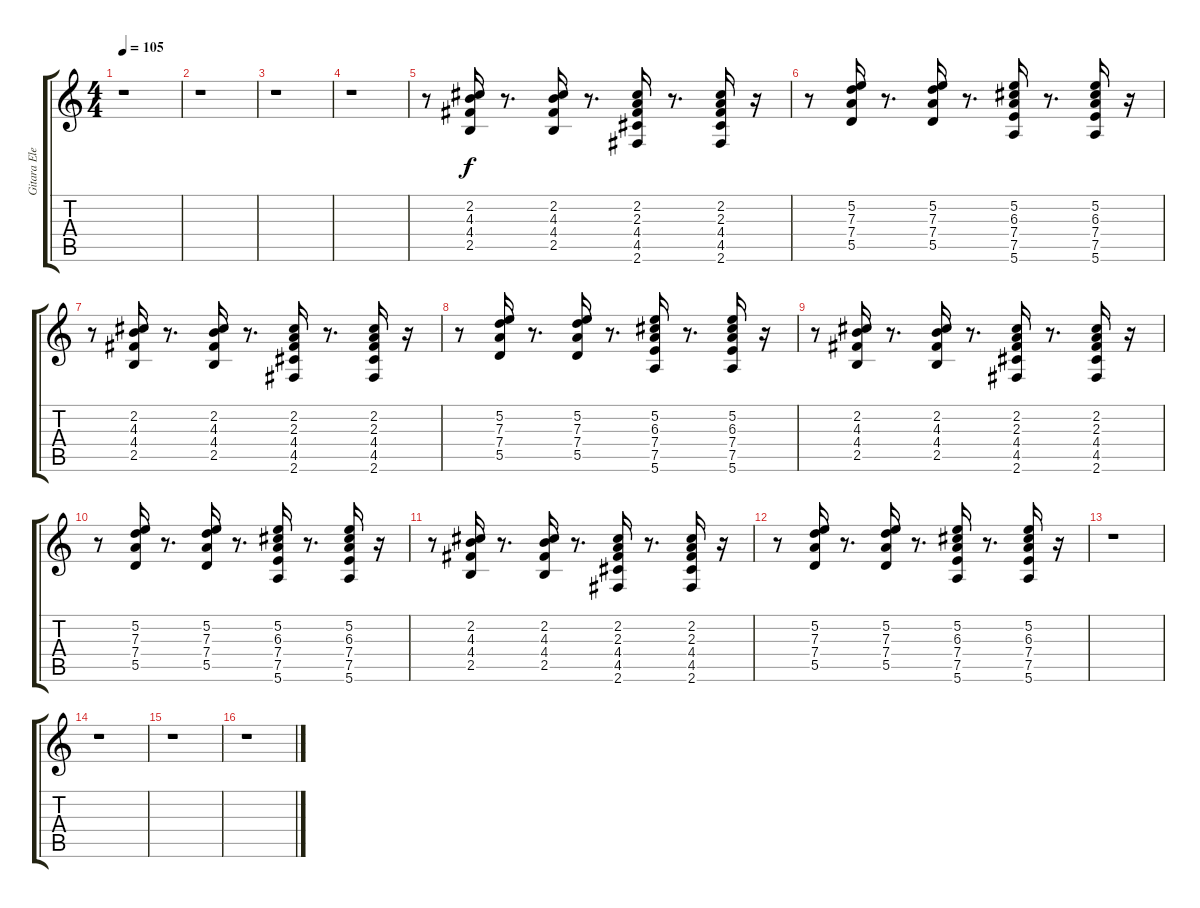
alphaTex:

\track ("Gitara Elektryczna 2" "Gitara Ele") {instrument distortionguitar}
\staff {score tabs}
\tuning (E4 B3 G3 D3 A2 E2) {hide}
\ts (4 4)
\tempo 105
\clef g2
\ks c
r.1{dy f} |
r.1 |
r.1 |
r.1 |
r.8 (2.2 4.3 4.4 2.5).16 r.8{d} (2.2 4.3 4.4 2.5).16 r.8{d} (2.2 2.3 4.4 4.5 2.6).16 r.8{d} (2.2 2.3 4.4 4.5 2.6).16 r.16 |
r.8 (5.2 7.3 7.4 5.5).16 r.8{d} (5.2 7.3 7.4 5.5).16 r.8{d} (5.2 6.3 7.4 7.5 5.6).16 r.8{d} (5.2 6.3 7.4 7.5 5.6).16 r.16 |
r.8 (2.2 4.3 4.4 2.5).16 r.8{d} (2.2 4.3 4.4 2.5).16 r.8{d} (2.2 2.3 4.4 4.5 2.6).16 r.8{d} (2.2 2.3 4.4 4.5 2.6).16 r.16 |
r.8 (5.2 7.3 7.4 5.5).16 r.8{d} (5.2 7.3 7.4 5.5).16 r.8{d} (5.2 6.3 7.4 7.5 5.6).16 r.8{d} (5.2 6.3 7.4 7.5 5.6).16 r.16 |
r.8 (2.2 4.3 4.4 2.5).16 r.8{d} (2.2 4.3 4.4 2.5).16 r.8{d} (2.2 2.3 4.4 4.5 2.6).16 r.8{d} (2.2 2.3 4.4 4.5 2.6).16 r.16 |
r.8 (5.2 7.3 7.4 5.5).16 r.8{d} (5.2 7.3 7.4 5.5).16 r.8{d} (5.2 6.3 7.4 7.5 5.6).16 r.8{d} (5.2 6.3 7.4 7.5 5.6).16 r.16 |
r.8 (2.2 4.3 4.4 2.5).16 r.8{d} (2.2 4.3 4.4 2.5).16 r.8{d} (2.2 2.3 4.4 4.5 2.6).16 r.8{d} (2.2 2.3 4.4 4.5 2.6).16 r.16 |
r.8 (5.2 7.3 7.4 5.5).16 r.8{d} (5.2 7.3 7.4 5.5).16 r.8{d} (5.2 6.3 7.4 7.5 5.6).16 r.8{d} (5.2 6.3 7.4 7.5 5.6).16 r.16 |
r.1 |
r.1 |
r.1 |
r.1
